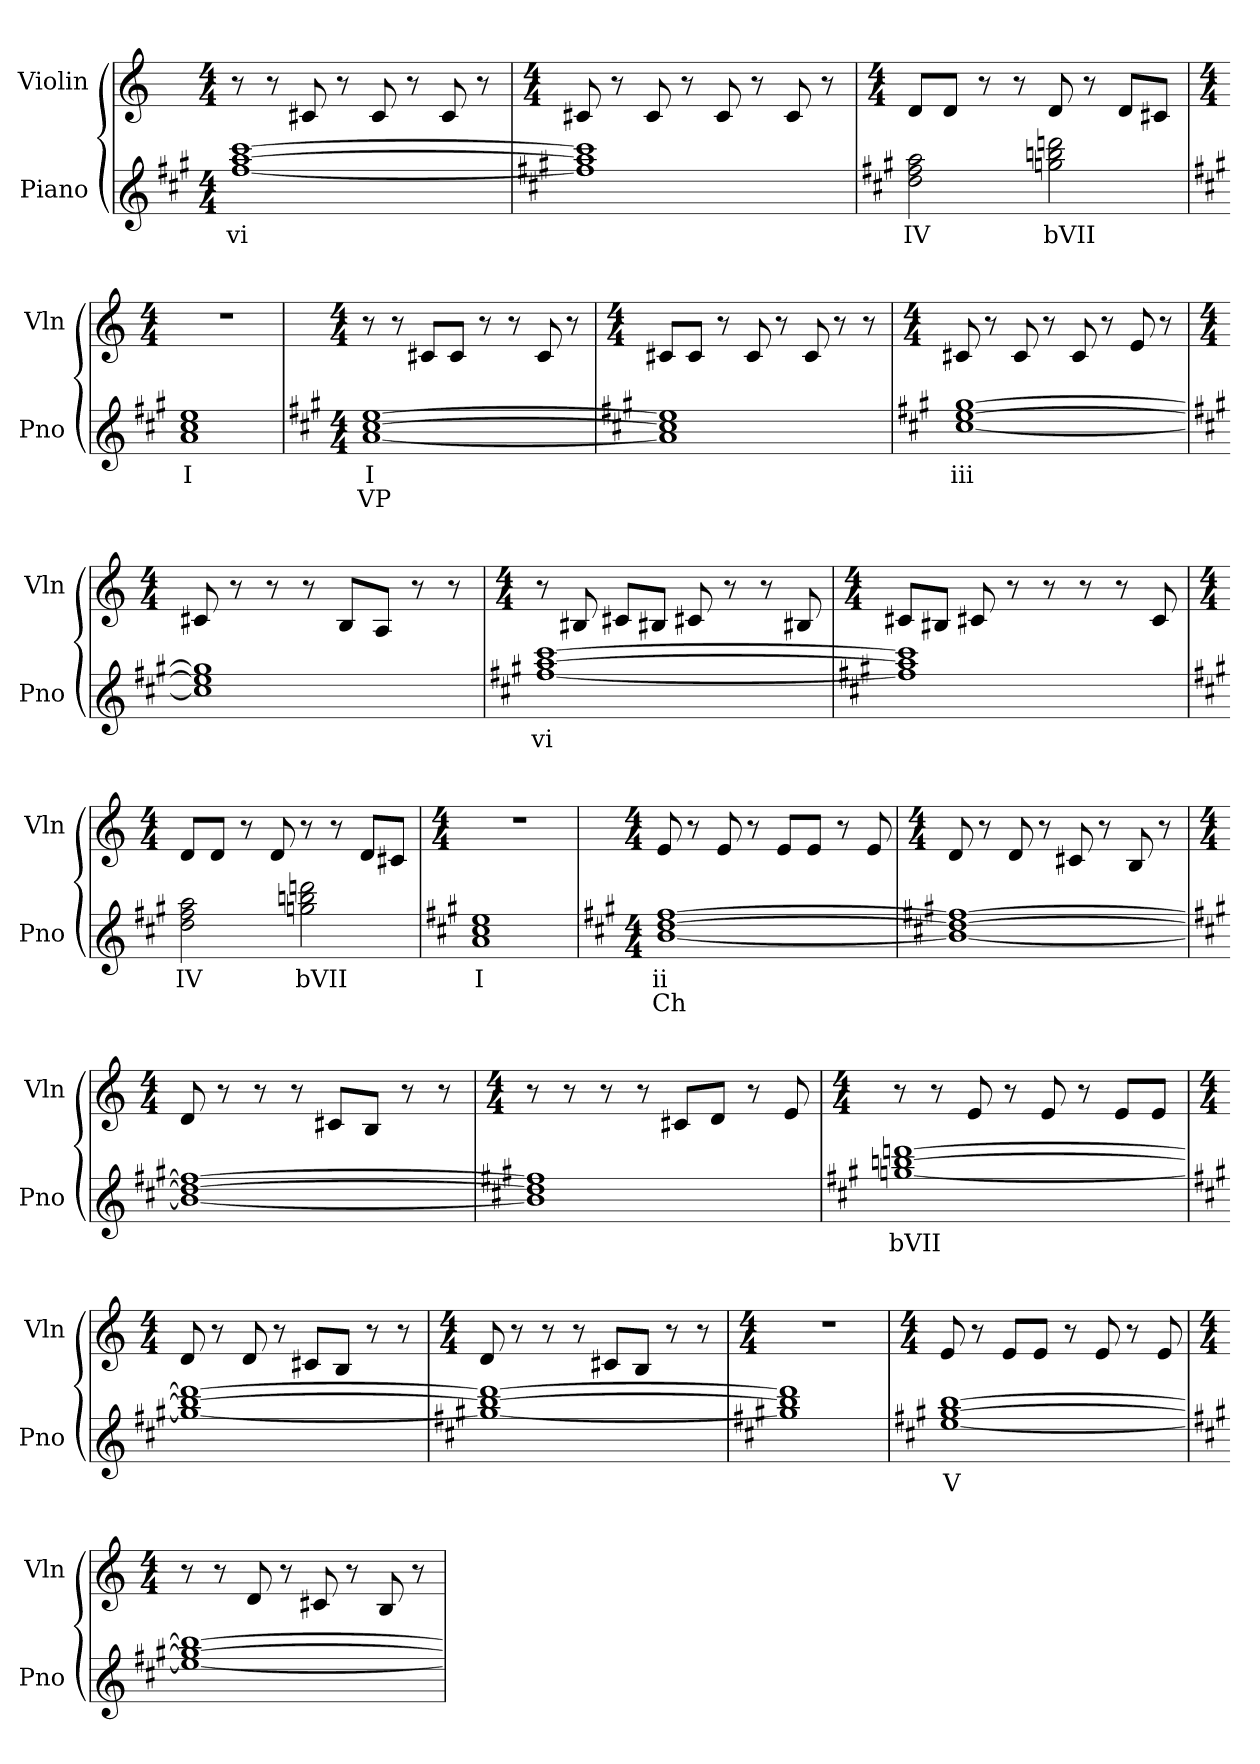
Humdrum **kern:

**kern	**text	**text	**kern
*part2	*part2	*part2	*part1
*staff2	*staff2	*staff2	*staff1
*I"Piano	*	*	*I"Violin
*I'Pno	*	*	*I'Vln
*k[f#c#g#]	*	*	*
*A:	*	*	*
*M4/4	*	*	*M4/4
=	=	=	=
[1ff# [1aa [1ccc#	vi	.	8r
.	.	.	8r
.	.	.	8c#X
.	.	.	8r
.	.	.	8c#
.	.	.	8r
.	.	.	8c#
.	.	.	8r
=	=	=	=
*k[f#c#g#]	*	*	*
*A:	*	*	*
*	*	*	*M4/4
1ff#] 1aa] 1ccc#]	.	.	8c#X
.	.	.	8r
.	.	.	8c#
.	.	.	8r
.	.	.	8c#
.	.	.	8r
.	.	.	8c#
.	.	.	8r
=	=	=	=
*k[f#c#g#]	*	*	*
*A:	*	*	*
*	*	*	*M4/4
2dd 2ff# 2aa	IV	.	8dL
.	.	.	8dJ
.	.	.	8r
.	.	.	8r
2ggn 2bbn 2dddn	bVII	.	8d
.	.	.	8r
.	.	.	8dL
.	.	.	8c#XJ
=	=	=	=
*k[f#c#g#]	*	*	*
*A:	*	*	*
*	*	*	*M4/4
1a 1cc# 1ee	I	.	1r
=	=	=	=
*k[f#c#g#]	*	*	*
*A:	*	*	*
*M4/4	*	*	*M4/4
[1a [1cc# [1ee	I	VP	8r
.	.	.	8r
.	.	.	8c#XL
.	.	.	8c#J
.	.	.	8r
.	.	.	8r
.	.	.	8c#
.	.	.	8r
=	=	=	=
*k[f#c#g#]	*	*	*
*A:	*	*	*
*	*	*	*M4/4
1a] 1cc#] 1ee]	.	.	8c#XL
.	.	.	8c#J
.	.	.	8r
.	.	.	8c#
.	.	.	8r
.	.	.	8c#
.	.	.	8r
.	.	.	8r
=	=	=	=
*k[f#c#g#]	*	*	*
*A:	*	*	*
*	*	*	*M4/4
[1cc# [1ee [1gg#	iii	.	8c#X
.	.	.	8r
.	.	.	8c#
.	.	.	8r
.	.	.	8c#
.	.	.	8r
.	.	.	8e
.	.	.	8r
=	=	=	=
*k[f#c#g#]	*	*	*
*A:	*	*	*
*	*	*	*M4/4
1cc#] 1ee] 1gg#]	.	.	8c#X
.	.	.	8r
.	.	.	8r
.	.	.	8r
.	.	.	8BL
.	.	.	8AJ
.	.	.	8r
.	.	.	8r
=	=	=	=
*k[f#c#g#]	*	*	*
*A:	*	*	*
*	*	*	*M4/4
[1ff# [1aa [1ccc#	vi	.	8r
.	.	.	8B#X
.	.	.	8c#XL
.	.	.	8B#XJ
.	.	.	8c#X
.	.	.	8r
.	.	.	8r
.	.	.	8B#X
=	=	=	=
*k[f#c#g#]	*	*	*
*A:	*	*	*
*	*	*	*M4/4
1ff#] 1aa] 1ccc#]	.	.	8c#XL
.	.	.	8B#XJ
.	.	.	8c#X
.	.	.	8r
.	.	.	8r
.	.	.	8r
.	.	.	8r
.	.	.	8c#
=	=	=	=
*k[f#c#g#]	*	*	*
*A:	*	*	*
*	*	*	*M4/4
2dd 2ff# 2aa	IV	.	8dL
.	.	.	8dJ
.	.	.	8r
.	.	.	8d
2ggn 2bbn 2dddn	bVII	.	8r
.	.	.	8r
.	.	.	8dL
.	.	.	8c#XJ
=	=	=	=
*k[f#c#g#]	*	*	*
*A:	*	*	*
*	*	*	*M4/4
1a 1cc# 1ee	I	.	1r
=	=	=	=
*k[f#c#g#]	*	*	*
*A:	*	*	*
*M4/4	*	*	*M4/4
[1b [1dd [1ff#	ii	Ch	8e
.	.	.	8r
.	.	.	8e
.	.	.	8r
.	.	.	8eL
.	.	.	8eJ
.	.	.	8r
.	.	.	8e
=	=	=	=
*k[f#c#g#]	*	*	*
*A:	*	*	*
*	*	*	*M4/4
1b_ 1dd_ 1ff#_	.	.	8d
.	.	.	8r
.	.	.	8d
.	.	.	8r
.	.	.	8c#X
.	.	.	8r
.	.	.	8B
.	.	.	8r
=	=	=	=
*k[f#c#g#]	*	*	*
*A:	*	*	*
*	*	*	*M4/4
1b_ 1dd_ 1ff#_	.	.	8d
.	.	.	8r
.	.	.	8r
.	.	.	8r
.	.	.	8c#XL
.	.	.	8BJ
.	.	.	8r
.	.	.	8r
=	=	=	=
*k[f#c#g#]	*	*	*
*A:	*	*	*
*	*	*	*M4/4
1b] 1dd] 1ff#]	.	.	8r
.	.	.	8r
.	.	.	8r
.	.	.	8r
.	.	.	8c#XL
.	.	.	8dJ
.	.	.	8r
.	.	.	8e
=	=	=	=
*k[f#c#g#]	*	*	*
*A:	*	*	*
*	*	*	*M4/4
[1ggn [1bbn [1dddn	bVII	.	8r
.	.	.	8r
.	.	.	8e
.	.	.	8r
.	.	.	8e
.	.	.	8r
.	.	.	8eL
.	.	.	8eJ
=	=	=	=
*k[f#c#g#]	*	*	*
*A:	*	*	*
*	*	*	*M4/4
1ggn_ 1bbn_ 1dddn_	.	.	8d
.	.	.	8r
.	.	.	8d
.	.	.	8r
.	.	.	8c#XL
.	.	.	8BJ
.	.	.	8r
.	.	.	8r
=	=	=	=
*k[f#c#g#]	*	*	*
*A:	*	*	*
*	*	*	*M4/4
1ggn_ 1bbn_ 1dddn_	.	.	8d
.	.	.	8r
.	.	.	8r
.	.	.	8r
.	.	.	8c#XL
.	.	.	8BJ
.	.	.	8r
.	.	.	8r
=	=	=	=
*k[f#c#g#]	*	*	*
*A:	*	*	*
*	*	*	*M4/4
1ggn] 1bbn] 1dddn]	.	.	1r
=	=	=	=
*k[f#c#g#]	*	*	*
*A:	*	*	*
*	*	*	*M4/4
[1ee [1gg# [1bb	V	.	8e
.	.	.	8r
.	.	.	8eL
.	.	.	8eJ
.	.	.	8r
.	.	.	8e
.	.	.	8r
.	.	.	8e
=	=	=	=
*k[f#c#g#]	*	*	*
*A:	*	*	*
*	*	*	*M4/4
1ee_ 1gg#_ 1bb_	.	.	8r
.	.	.	8r
.	.	.	8d
.	.	.	8r
.	.	.	8c#X
.	.	.	8r
.	.	.	8B
.	.	.	8r
=	=	=	=
*-	*-	*-	*-
